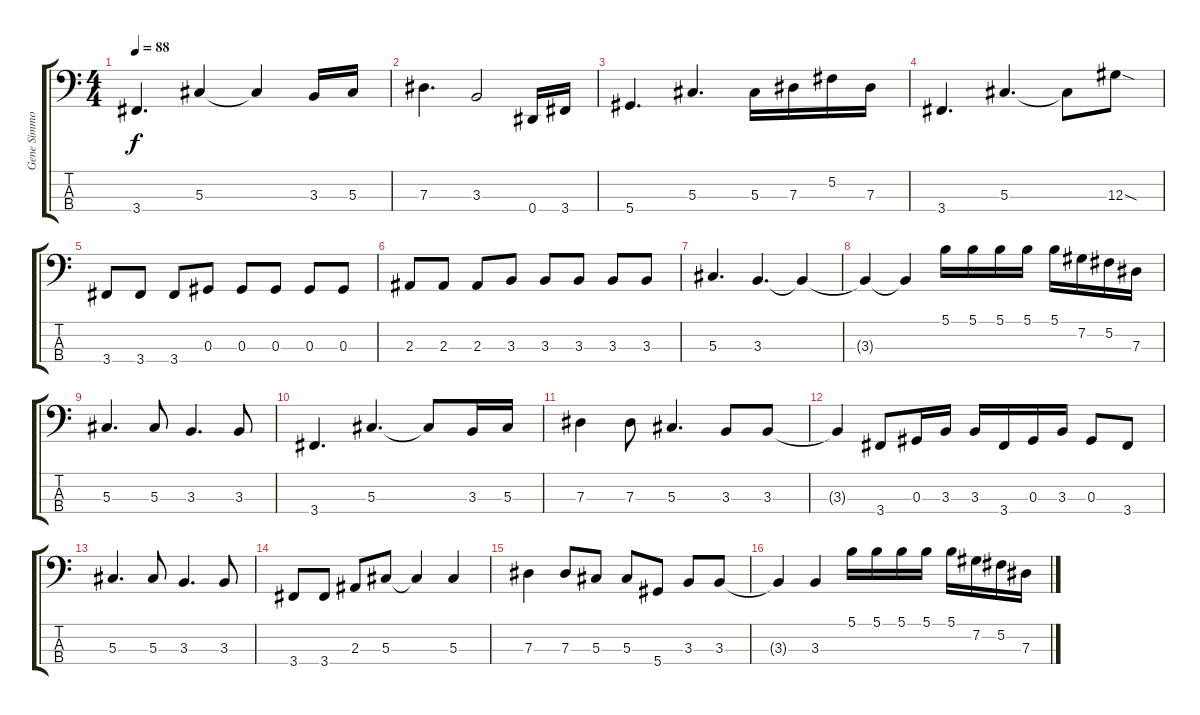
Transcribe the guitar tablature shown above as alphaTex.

\track ("Gene Simmons (E. Bass)" "Gene Simmo") {instrument electricbassfinger}
\staff {score tabs}
\tuning (Gb2 Db2 Ab1 Eb1) {hide}
\ts (4 4)
\tempo 88
\clef f4
\ks c
3.4.4{d dy f} 5.3.4 5.3{t}.4 3.3.16 5.3.16 |
7.3.4{d} 3.3.2 0.4.16 3.4.16 |
5.4.4{d} 5.3.4{d} 5.3.16 7.3.16 5.2.16 7.3.16 |
3.4.4{d} 5.3.4{d} 5.3{t}.8 12.3{sod}.8 |
3.4.8 3.4.8 3.4.8 0.3.8 0.3.8 0.3.8 0.3.8 0.3.8 |
2.3.8 2.3.8 2.3.8 3.3.8 3.3.8 3.3.8 3.3.8 3.3.8 |
5.3.4{d} 3.3.4{d} 3.3{t}.4 |
3.3{t}.4 3.3{t}.4 5.1.16 5.1.16 5.1.16 5.1.16 5.1.16 7.2.16 5.2.16 7.3.16 |
5.3.4{d} 5.3.8 3.3.4{d} 3.3.8 |
3.4.4{d} 5.3.4{d} 5.3{t}.8 3.3.16 5.3.16 |
7.3.4 7.3.8 5.3.4{d} 3.3.8 3.3.8 |
3.3{t}.4 3.4.8 0.3.16 3.3.16 3.3.16 3.4.16 0.3.16 3.3.16 0.3.8 3.4.8 |
5.3.4{d} 5.3.8 3.3.4{d} 3.3.8 |
3.4.8 3.4.8 2.3.8 5.3.8 5.3{t}.4 5.3.4 |
7.3.4 7.3.8 5.3.8 5.3.8 5.4.8 3.3.8 3.3.8 |
3.3{t}.4 3.3.4 5.1.16 5.1.16 5.1.16 5.1.16 5.1.16 7.2.16 5.2.16 7.3.16
